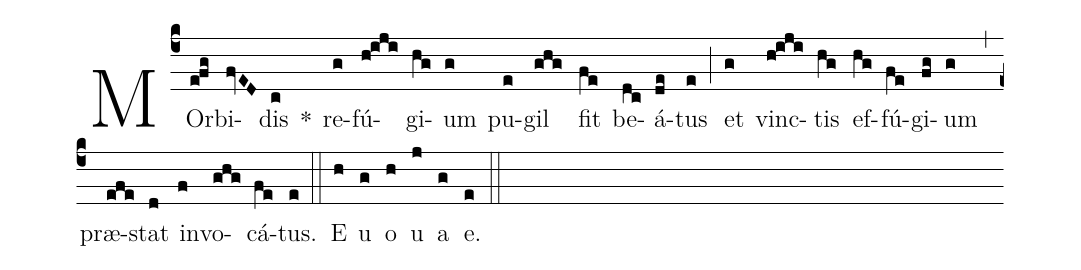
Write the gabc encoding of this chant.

%%
(c4)
MOr(e!fg)bi(fvED)dis(c) *()
re(g)fú(h!iji)gi(hg)um(g) pu(e)gil(ghg) fit(fe) be(dc)á(de)tus(e) (;)
et(g) vinc(h!iji)tis(hg) ef(hg)fú(fe)gi(fg)um(g) (,)
præ(efe)stat(d) in(f)vo(ghg)cá(fe)tus.(e) (::)
E(h) u(g) o(h) u(j) a(g) e.(e) (::)
